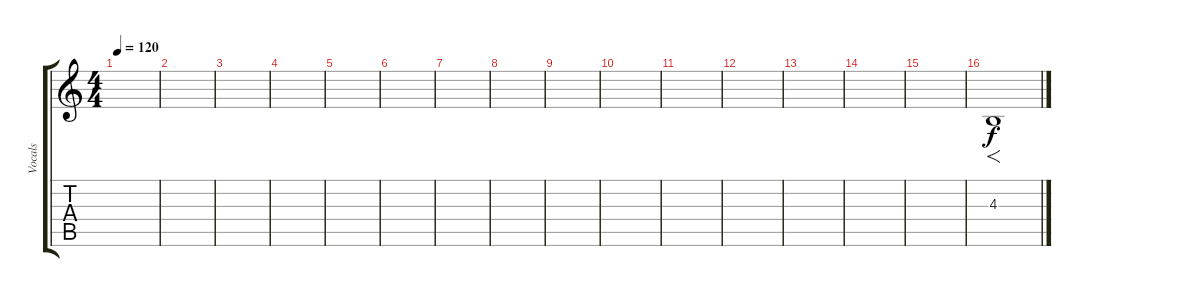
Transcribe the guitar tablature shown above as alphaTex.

\track ("Vocals" "Vocals") {instrument tenorsax}
\staff {score tabs}
\tuning (E4 B3 G3 D3 A2 E2) {hide}
\ts (4 4)
\tempo 120
\clef g2
\ks c
|
|
|
|
|
|
|
|
|
|
|
|
|
|
|
4.3.1{f}
